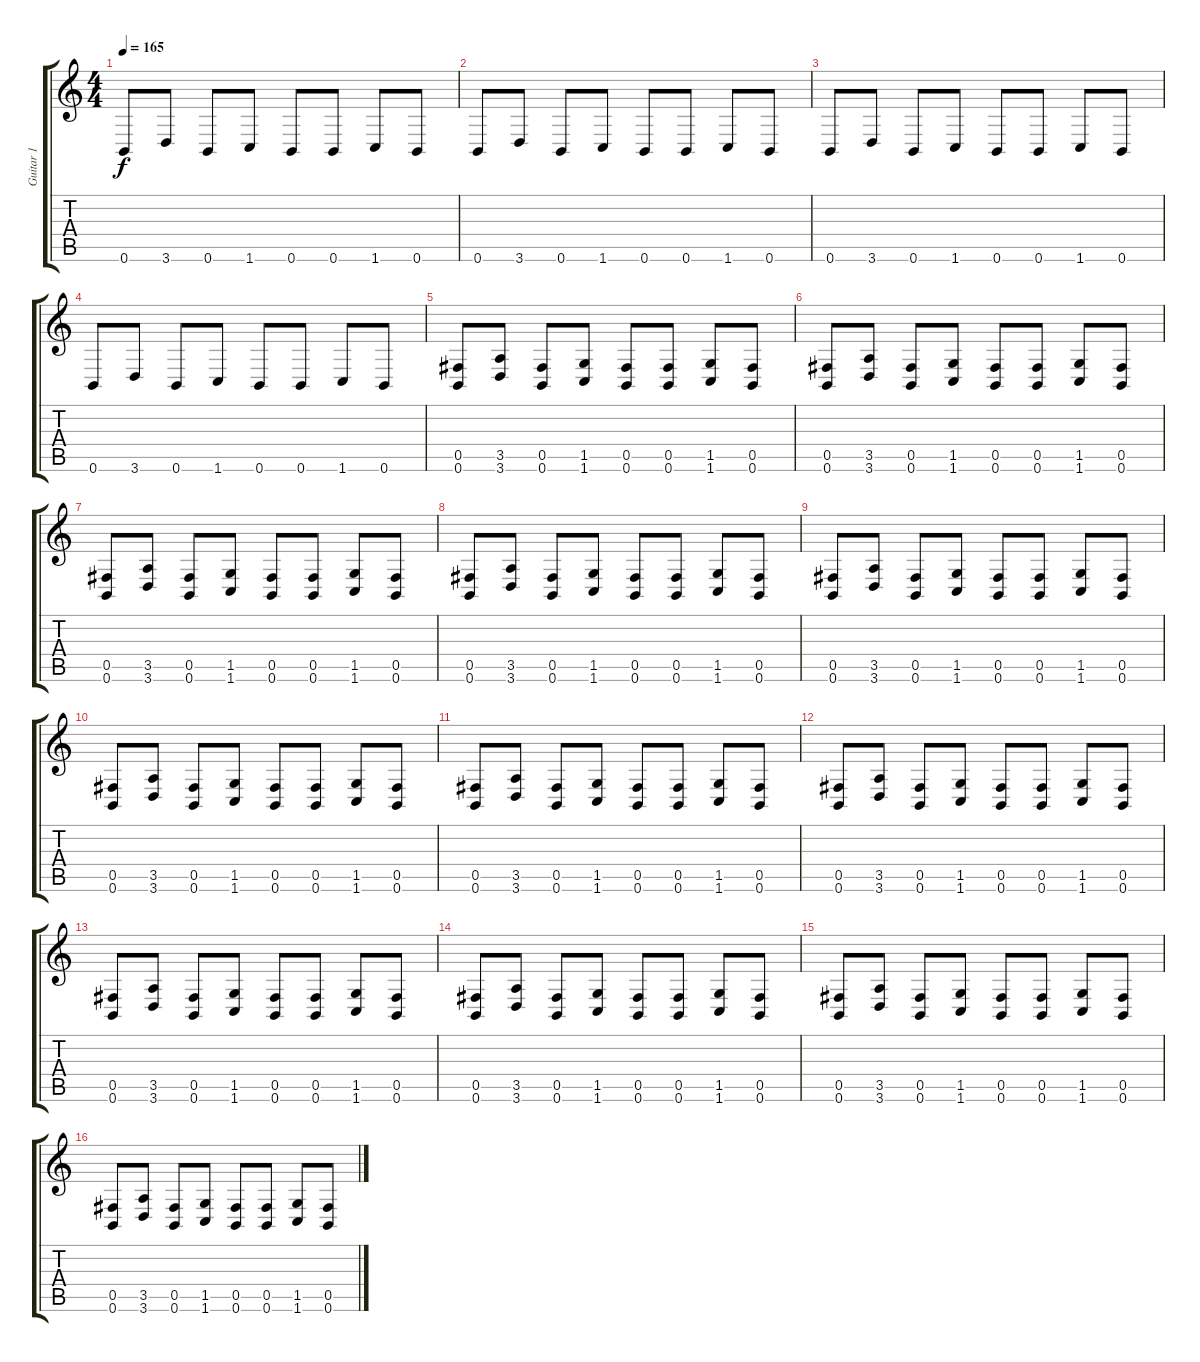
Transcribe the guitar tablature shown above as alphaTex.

\track ("Guitar 1" "Guitar 1") {instrument distortionguitar}
\staff {score tabs}
\tuning (Db4 Ab3 E3 B2 Gb2 B1) {hide}
\ts (4 4)
\tempo 165
\clef g2
\ks c
0.6.8{dy f} 3.6.8 0.6.8 1.6.8 0.6.8 0.6.8 1.6.8 0.6.8 |
0.6.8 3.6.8 0.6.8 1.6.8 0.6.8 0.6.8 1.6.8 0.6.8 |
0.6.8 3.6.8 0.6.8 1.6.8 0.6.8 0.6.8 1.6.8 0.6.8 |
0.6.8 3.6.8 0.6.8 1.6.8 0.6.8 0.6.8 1.6.8 0.6.8 |
(0.5 0.6).8 (3.5 3.6).8 (0.5 0.6).8 (1.5 1.6).8 (0.5 0.6).8 (0.5 0.6).8 (1.5 1.6).8 (0.5 0.6).8 |
(0.5 0.6).8 (3.5 3.6).8 (0.5 0.6).8 (1.5 1.6).8 (0.5 0.6).8 (0.5 0.6).8 (1.5 1.6).8 (0.5 0.6).8 |
(0.5 0.6).8 (3.5 3.6).8 (0.5 0.6).8 (1.5 1.6).8 (0.5 0.6).8 (0.5 0.6).8 (1.5 1.6).8 (0.5 0.6).8 |
(0.5 0.6).8 (3.5 3.6).8 (0.5 0.6).8 (1.5 1.6).8 (0.5 0.6).8 (0.5 0.6).8 (1.5 1.6).8 (0.5 0.6).8 |
(0.5 0.6).8 (3.5 3.6).8 (0.5 0.6).8 (1.5 1.6).8 (0.5 0.6).8 (0.5 0.6).8 (1.5 1.6).8 (0.5 0.6).8 |
(0.5 0.6).8 (3.5 3.6).8 (0.5 0.6).8 (1.5 1.6).8 (0.5 0.6).8 (0.5 0.6).8 (1.5 1.6).8 (0.5 0.6).8 |
(0.5 0.6).8 (3.5 3.6).8 (0.5 0.6).8 (1.5 1.6).8 (0.5 0.6).8 (0.5 0.6).8 (1.5 1.6).8 (0.5 0.6).8 |
(0.5 0.6).8 (3.5 3.6).8 (0.5 0.6).8 (1.5 1.6).8 (0.5 0.6).8 (0.5 0.6).8 (1.5 1.6).8 (0.5 0.6).8 |
(0.5 0.6).8 (3.5 3.6).8 (0.5 0.6).8 (1.5 1.6).8 (0.5 0.6).8 (0.5 0.6).8 (1.5 1.6).8 (0.5 0.6).8 |
(0.5 0.6).8 (3.5 3.6).8 (0.5 0.6).8 (1.5 1.6).8 (0.5 0.6).8 (0.5 0.6).8 (1.5 1.6).8 (0.5 0.6).8 |
(0.5 0.6).8 (3.5 3.6).8 (0.5 0.6).8 (1.5 1.6).8 (0.5 0.6).8 (0.5 0.6).8 (1.5 1.6).8 (0.5 0.6).8 |
(0.5 0.6).8 (3.5 3.6).8 (0.5 0.6).8 (1.5 1.6).8 (0.5 0.6).8 (0.5 0.6).8 (1.5 1.6).8 (0.5 0.6).8
